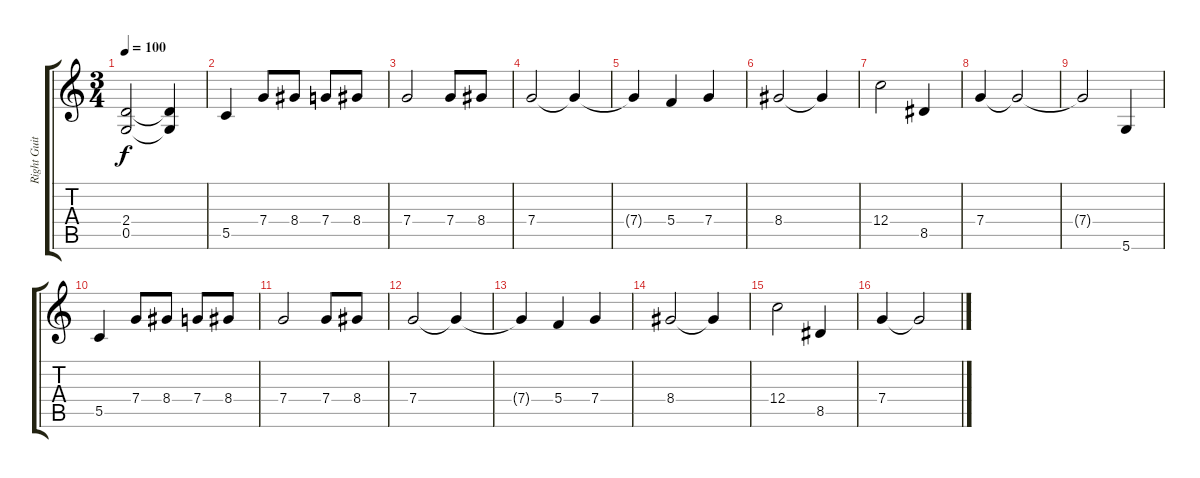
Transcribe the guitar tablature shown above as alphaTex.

\track ("Right Guitar" "Right Guit") {instrument distortionguitar}
\staff {score tabs}
\tuning (D4 A3 F3 C3 G2 D2) {hide}
\ts (3 4)
\tempo 100
\clef g2
\ks c
(2.4{t} 0.5{t}).2{dy f} (2.4{t} 0.5{t}).4 |
5.5.4 7.4.8 8.4.8 7.4.8 8.4.8 |
7.4.2 7.4.8 8.4.8 |
7.4.2 7.4{t}.4 |
7.4{t}.4 5.4.4 7.4.4 |
8.4.2 8.4{t}.4 |
12.4.2 8.5.4 |
7.4.4 7.4{t}.2 |
7.4{t}.2 5.6.4 |
5.5.4 7.4.8 8.4.8 7.4.8 8.4.8 |
7.4.2 7.4.8 8.4.8 |
7.4.2 7.4{t}.4 |
7.4{t}.4 5.4.4 7.4.4 |
8.4.2 8.4{t}.4 |
12.4.2 8.5.4 |
7.4.4 7.4{t}.2
